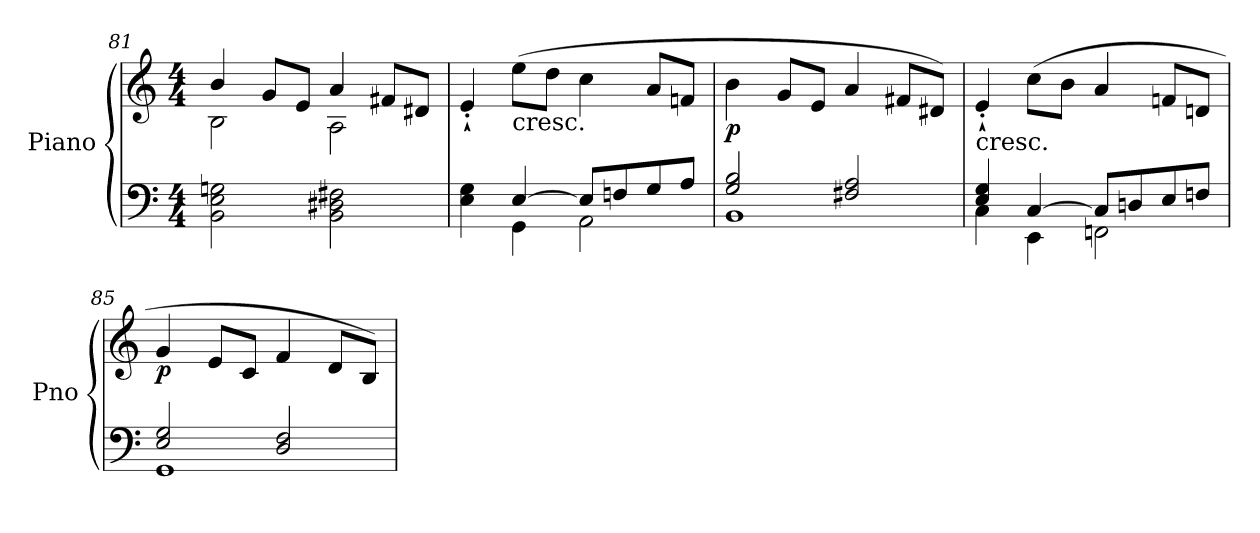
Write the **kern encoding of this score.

**kern	**kern	**dynam
*part1	*part1	*part1
*staff2	*staff1	*staff1/2
*I"Piano	*	*
*I'Pno	*	*
*clefF4	*clefG2	*
*k[]	*k[]	*
*M4/4	*M4/4	*
=81	=81	=81
*	*^	*
2BB\ 2E\ 2Gn\	4b/	2B\	.
.	8g/L	.	.
.	8e/J	.	.
2BB\ 2D#X\ 2F#X\	4a/	2A\	.
.	8f#X/L	.	.
.	8d#X/J	.	.
*	*v	*v	*
=82	=82	=82
*^	*	*
4E\ 4G\	4ryy	4e'`/	.
!	!	!LO:TX:b:t=cresc.	!
[4E/	4GG\	(>8ee\L	.
.	.	8dd\J	.
8E/L]	2AA\	4cc\	.
8Fn/	.	.	.
8G/	.	8a/L	.
8A/J	.	8fn/J	.
=83	=83	=83	=83
!	!	!	!LO:DY:b
2G/ 2B/	1BB	4b\	p
.	.	8g/L	.
.	.	8e/J	.
2F#X/ 2A/	.	4a/	.
.	.	8f#X/L	.
.	.	8d#X/J)	.
=84	=84	=84	=84
!	!	!LO:TX:b:t=cresc.	!
4E/ 4G/	4C\	4e'`/	.
[4C/	4EE\	(>8cc\L	.
.	.	8b\J	.
8C/L]	2FFn\	4a/	.
8Dn/	.	.	.
8E/	.	8fn/L	.
8Fn/J	.	8dn/J	.
=85	=85	=85	=85
!	!	!	!LO:DY:b
2E/ 2G/	1GG	4g/	p
.	.	8e/L	.
.	.	8c/J	.
2D/ 2F/	.	4f/	.
.	.	8d/L	.
.	.	8B/J)	.
*v	*v	*	*
=	=	=
*-	*-	*-
